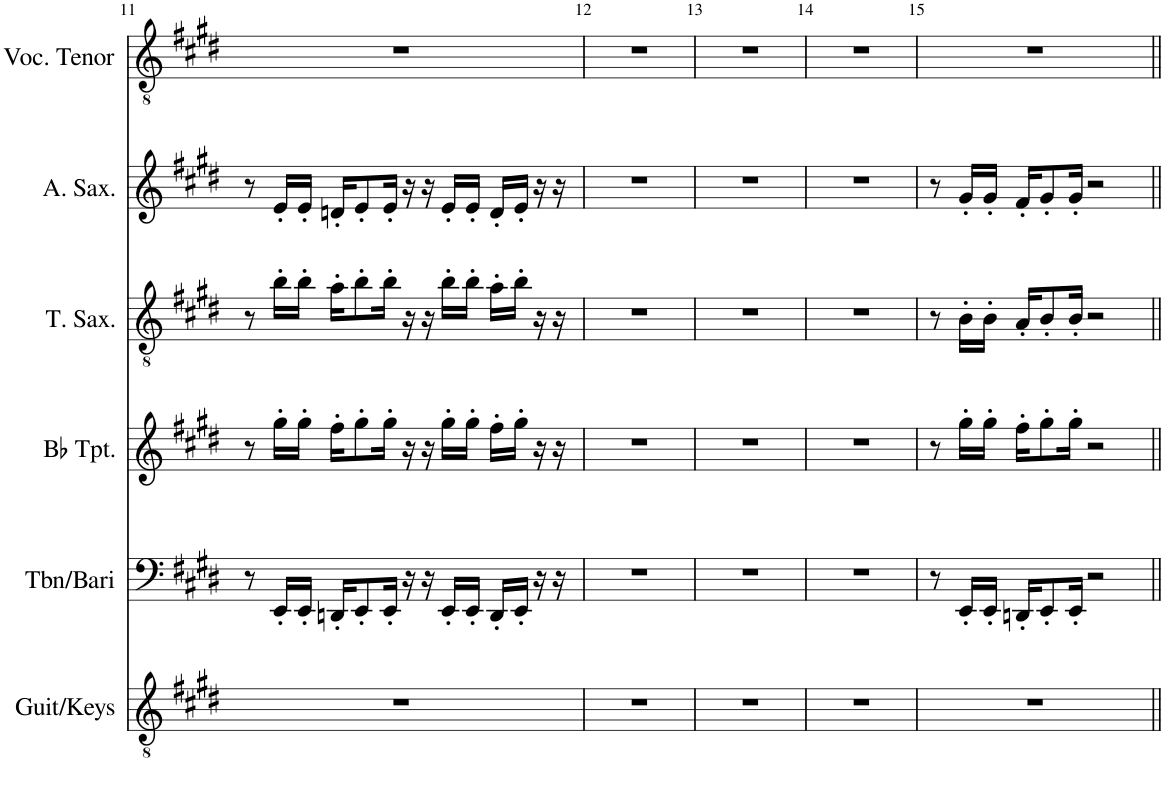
**kern	**kern	**kern	**kern	**kern	**kern
*part6	*part5	*part4	*part3	*part2	*part1
*staff6	*staff5	*staff4	*staff3	*staff2	*staff1
*I"Guit/Keys	*I"Tbn/Bari	*I"Bb Trumpet	*I"T. Sax.	*I"Alto Sax	*I"Voc. Tenor
*I'Guit/Keys	*I'Tbn/Bari	*I'Bb Tpt.	*I'T. Sax.	*I'A. Sax.	*I'Voc. Tenor
!!LO:PB:g=z
*clefGv2	*clefF4	*clefG2	*clefGv2	*clefG2	*clefGv2
*	*	*ITrd1c2	*ITrd8c14	*ITrd5c9	*
*k[f#c#g#d#]	*k[f#c#g#d#]	*k[f#c#g#d#]	*k[f#c#g#d#]	*k[f#c#g#d#]	*k[f#c#g#d#]
*M4/4	*M4/4	*M4/4	*M4/4	*M4/4	*M4/4
=11	=11	=11	=11	=11	=11
1r	8r	8r	8r	8r	1r
.	16EE'/LL	16gg#'\LL	16b'\LL	16e'/LL	.
.	16EE'/JJ	16gg#'\JJ	16b'\JJ	16e'/JJ	.
.	16DDn'/KL	16ff#'\KL	16a'\KL	16dn'/KL	.
.	8EE'/	8gg#'\	8b'\	8e'/	.
.	16EE'/Jk	16gg#'\Jk	16b'\Jk	16e'/Jk	.
.	16r	16r	16r	16r	.
.	16r	16r	16r	16r	.
.	16EE'/LL	16gg#'\LL	16b'\LL	16e'/LL	.
.	16EE'/JJ	16gg#'\JJ	16b'\JJ	16e'/JJ	.
.	16DD'/LL	16ff#'\LL	16a'\LL	16d'/LL	.
.	16EE'/JJ	16gg#'\JJ	16b'\JJ	16e'/JJ	.
.	16r	16r	16r	16r	.
.	16r	16r	16r	16r	.
=12	=12	=12	=12	=12	=12
1r	1r	1r	1r	1r	1r
=13	=13	=13	=13	=13	=13
1r	1r	1r	1r	1r	1r
=14	=14	=14	=14	=14	=14
1r	1r	1r	1r	1r	1r
=15	=15	=15	=15	=15	=15
1r	8r	8r	8r	8r	1r
.	16EE'/LL	16gg#'\LL	16B'\LL	16g#'/LL	.
.	16EE'/JJ	16gg#'\JJ	16B'\JJ	16g#'/JJ	.
.	16DDn'/KL	16ff#'\KL	16A'/KL	16f#'/KL	.
.	8EE'/	8gg#'\	8B'/	8g#'/	.
.	16EE'/Jk	16gg#'\Jk	16B'/Jk	16g#'/Jk	.
.	2r	2r	2r	2r	.
=||	=||	=||	=||	=||	=||
*-	*-	*-	*-	*-	*-
